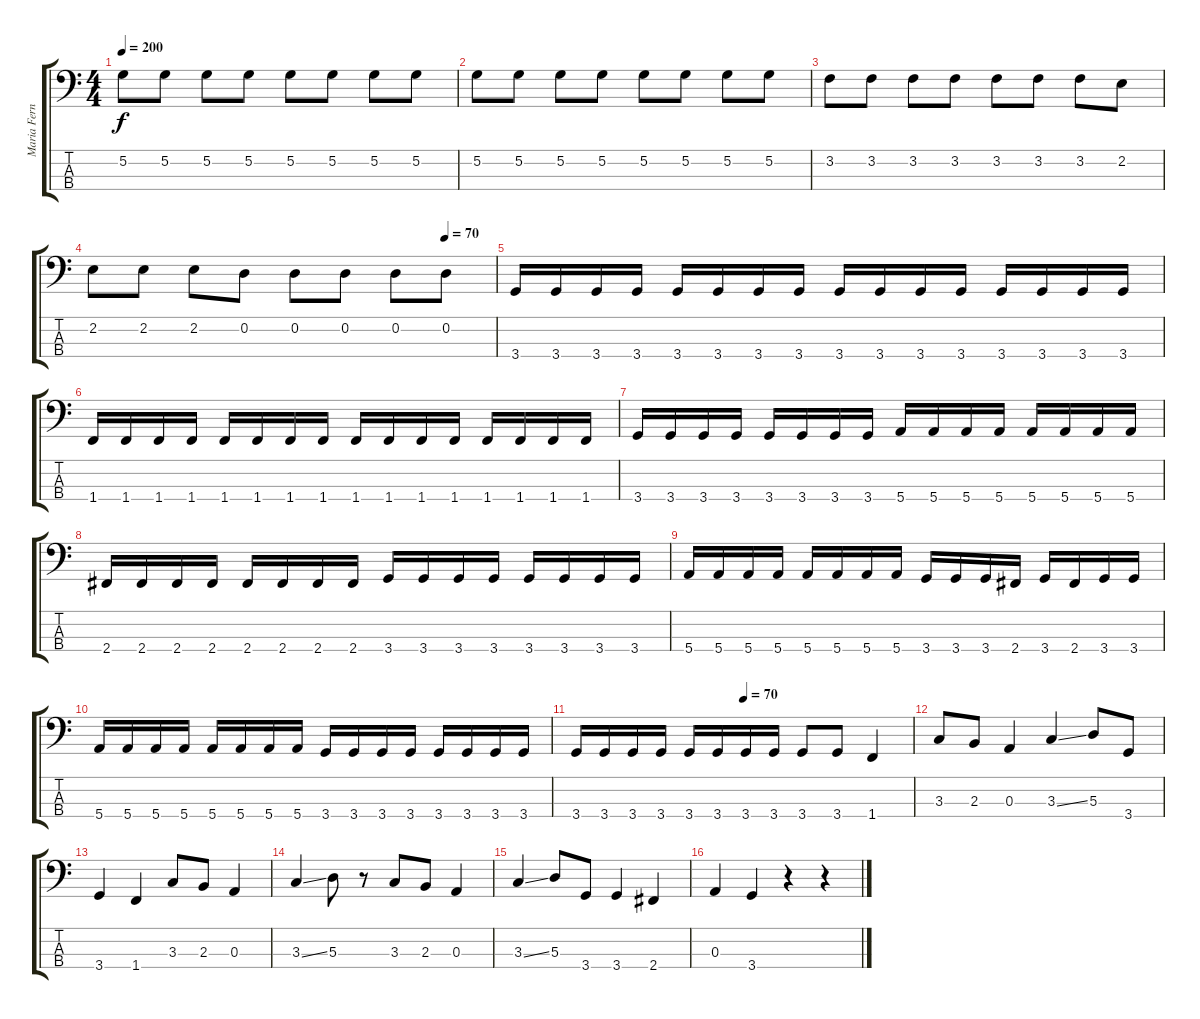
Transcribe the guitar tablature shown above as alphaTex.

\track ("Maria Fernanda" "Maria Fern") {instrument electricbassfinger}
\staff {score tabs}
\tuning (G2 D2 A1 E1) {hide}
\ts (4 4)
\tempo 200
\clef f4
\ks c
5.2.8{dy f} 5.2.8 5.2.8 5.2.8 5.2.8 5.2.8 5.2.8 5.2.8 |
5.2.8 5.2.8 5.2.8 5.2.8 5.2.8 5.2.8 5.2.8 5.2.8 |
3.2.8 3.2.8 3.2.8 3.2.8 3.2.8 3.2.8 3.2.8 2.2.8 |
\tempo (70 0.875)
2.2.8 2.2.8 2.2.8 0.2.8 0.2.8 0.2.8 0.2.8 0.2.8 |
3.4.16 3.4.16 3.4.16 3.4.16 3.4.16 3.4.16 3.4.16 3.4.16 3.4.16 3.4.16 3.4.16 3.4.16 3.4.16 3.4.16 3.4.16 3.4.16 |
1.4.16 1.4.16 1.4.16 1.4.16 1.4.16 1.4.16 1.4.16 1.4.16 1.4.16 1.4.16 1.4.16 1.4.16 1.4.16 1.4.16 1.4.16 1.4.16 |
3.4.16 3.4.16 3.4.16 3.4.16 3.4.16 3.4.16 3.4.16 3.4.16 5.4.16 5.4.16 5.4.16 5.4.16 5.4.16 5.4.16 5.4.16 5.4.16 |
2.4.16 2.4.16 2.4.16 2.4.16 2.4.16 2.4.16 2.4.16 2.4.16 3.4.16 3.4.16 3.4.16 3.4.16 3.4.16 3.4.16 3.4.16 3.4.16 |
5.4.16 5.4.16 5.4.16 5.4.16 5.4.16 5.4.16 5.4.16 5.4.16 3.4.16 3.4.16 3.4.16 2.4.16 3.4.16 2.4.16 3.4.16 3.4.16 |
5.4.16 5.4.16 5.4.16 5.4.16 5.4.16 5.4.16 5.4.16 5.4.16 3.4.16 3.4.16 3.4.16 3.4.16 3.4.16 3.4.16 3.4.16 3.4.16 |
\tempo (70 0.5)
3.4.16 3.4.16 3.4.16 3.4.16 3.4.16 3.4.16 3.4.16 3.4.16 3.4.8 3.4.8 1.4.4 |
3.3.8 2.3.8 0.3.4 3.3{ss}.4 5.3.8 3.4.8 |
3.4.4 1.4.4 3.3.8 2.3.8 0.3.4 |
3.3{ss}.4 5.3.8 r.8 3.3.8 2.3.8 0.3.4 |
3.3{ss}.4 5.3.8 3.4.8 3.4.4 2.4.4 |
0.3.4 3.4.4 r.4 r.4
